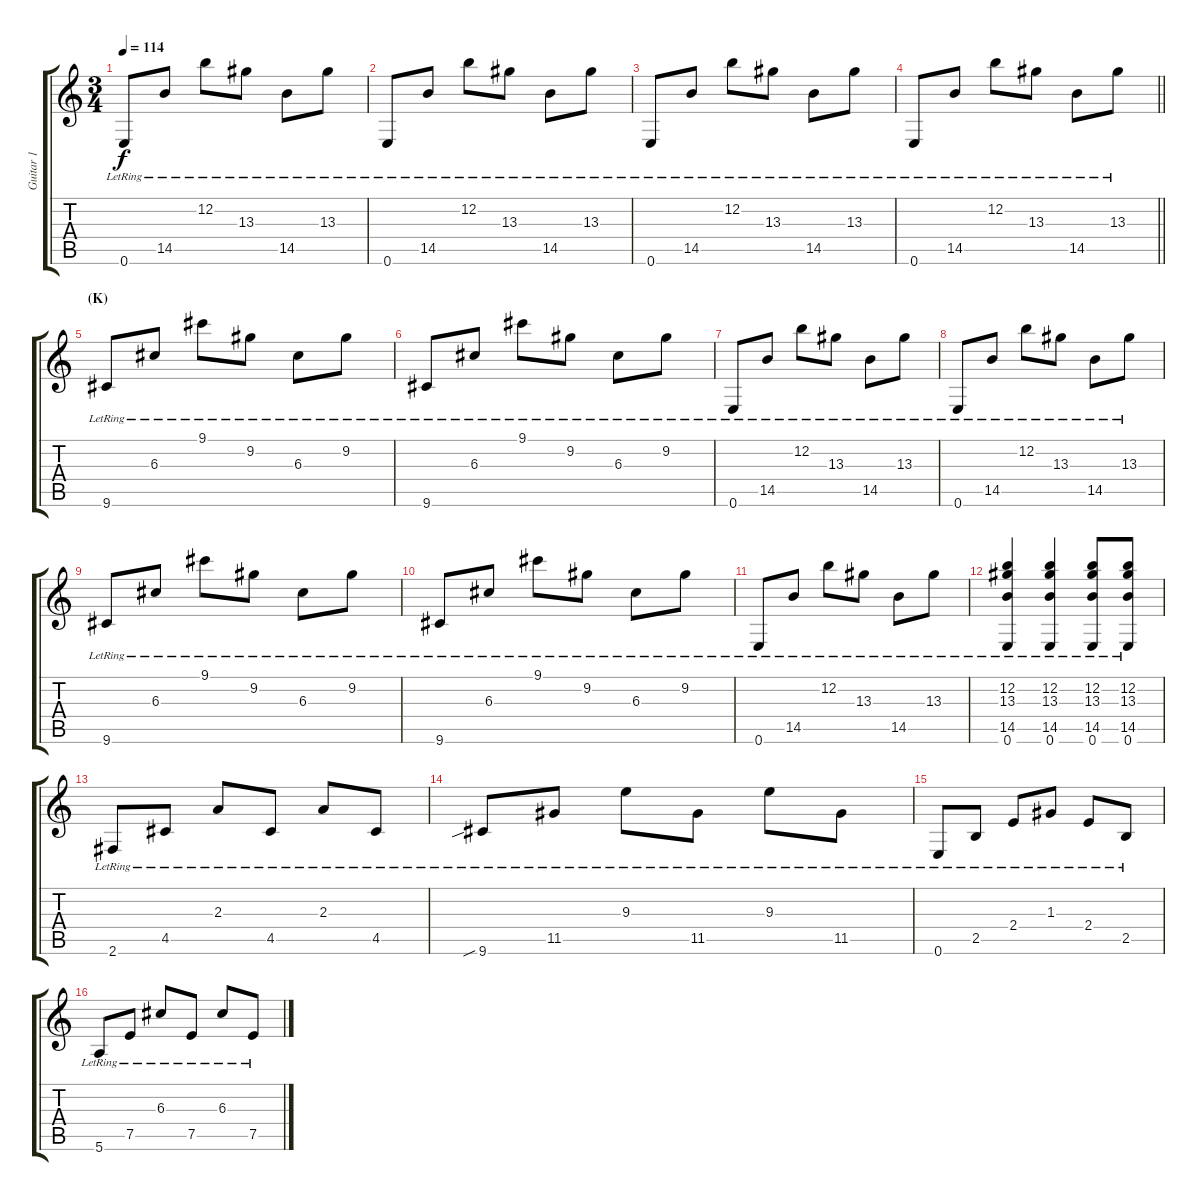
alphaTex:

\track ("Guitar 1" "Guitar 1") {instrument electricguitarjazz}
\staff {score tabs}
\tuning (E4 B3 G3 D3 A2 E2) {hide}
\ts (3 4)
\tempo 114
\clef g2
\ks c
0.6{lr}.8{dy f} 14.5{lr}.8 12.2{lr}.8 13.3{lr}.8 14.5{lr}.8 13.3{lr}.8 |
0.6{lr}.8 14.5{lr}.8 12.2{lr}.8 13.3{lr}.8 14.5{lr}.8 13.3{lr}.8 |
0.6{lr}.8 14.5{lr}.8 12.2{lr}.8 13.3{lr}.8 14.5{lr}.8 13.3{lr}.8 |
\barLineRight lightlight
0.6{lr}.8 14.5{lr}.8 12.2{lr}.8 13.3{lr}.8 14.5{lr}.8 13.3{lr}.8 |
\section ("" "(K)")
9.6{lr}.8 6.3{lr}.8 9.1{lr}.8 9.2{lr}.8 6.3{lr}.8 9.2{lr}.8 |
9.6{lr}.8 6.3{lr}.8 9.1{lr}.8 9.2{lr}.8 6.3{lr}.8 9.2{lr}.8 |
0.6{lr}.8 14.5{lr}.8 12.2{lr}.8 13.3{lr}.8 14.5{lr}.8 13.3{lr}.8 |
0.6{lr}.8 14.5{lr}.8 12.2{lr}.8 13.3{lr}.8 14.5{lr}.8 13.3{lr}.8 |
9.6{lr}.8 6.3{lr}.8 9.1{lr}.8 9.2{lr}.8 6.3{lr}.8 9.2{lr}.8 |
9.6{lr}.8 6.3{lr}.8 9.1{lr}.8 9.2{lr}.8 6.3{lr}.8 9.2{lr}.8 |
0.6{lr}.8 14.5{lr}.8 12.2{lr}.8 13.3{lr}.8 14.5{lr}.8 13.3{lr}.8 |
(12.2 13.3 14.5 0.6{lr}).4 (12.2 13.3 14.5 0.6{lr}).4 (12.2 13.3 14.5 0.6{lr}).8 (12.2 13.3 14.5 0.6{lr}).8 |
2.6{lr}.8 4.5{lr}.8 2.3{lr}.8 4.5{lr}.8 2.3{lr}.8 4.5{lr}.8 |
9.6{sib lr}.8 11.5{lr}.8 9.3{lr}.8 11.5{lr}.8 9.3{lr}.8 11.5{lr}.8 |
0.6{lr}.8 2.5{lr}.8 2.4{lr}.8 1.3{lr}.8 2.4{lr}.8 2.5{lr}.8 |
5.6{lr}.8 7.5{lr}.8 6.3{lr}.8 7.5{lr}.8 6.3{lr}.8 7.5{lr}.8
